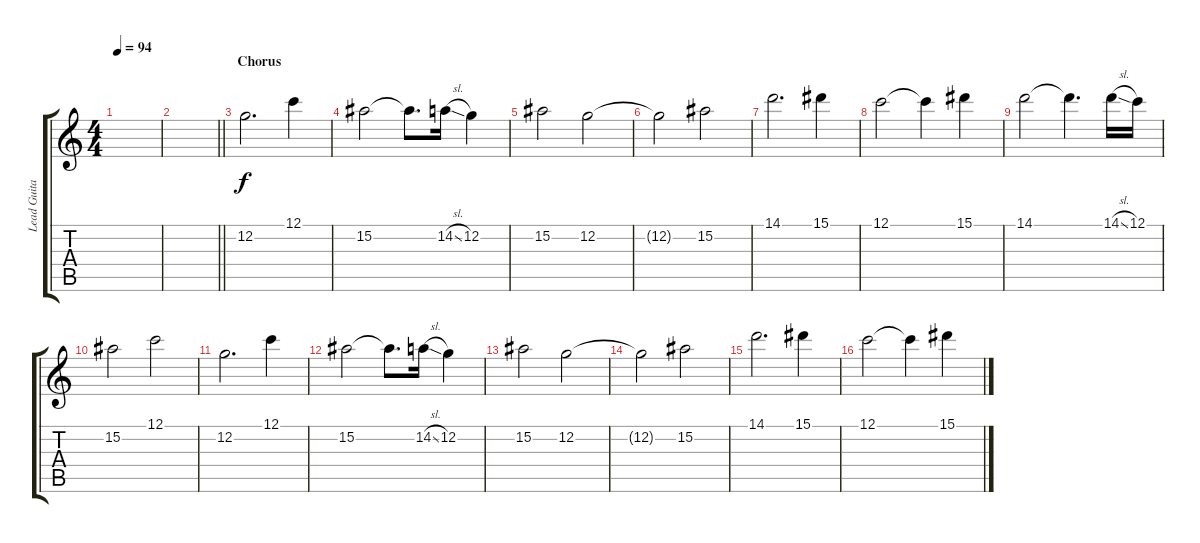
\track ("Lead Guitar 1" "Lead Guita") {instrument distortionguitar}
\staff {score tabs}
\tuning (C4 G3 Eb3 Bb2 F2 C2) {hide}
\ts (4 4)
\tempo 94
\clef g2
\ks c
|
\barLineRight lightlight
|
\section ("" "Chorus")
12.2.2{d} 12.1.4 |
15.2.2 15.2{t}.8{d} 14.2{sl}.16 12.2.4 |
15.2.2 12.2.2 |
12.2{t}.2 15.2.2 |
14.1.2{d} 15.1.4 |
12.1.2 12.1{t}.4 15.1.4 |
14.1.2 14.1{t}.4{d} 14.1{sl}.16 12.1.16 |
15.2.2 12.1.2 |
12.2.2{d} 12.1.4 |
15.2.2 15.2{t}.8{d} 14.2{sl}.16 12.2.4 |
15.2.2 12.2.2 |
12.2{t}.2 15.2.2 |
14.1.2{d} 15.1.4 |
12.1.2 12.1{t}.4 15.1.4
